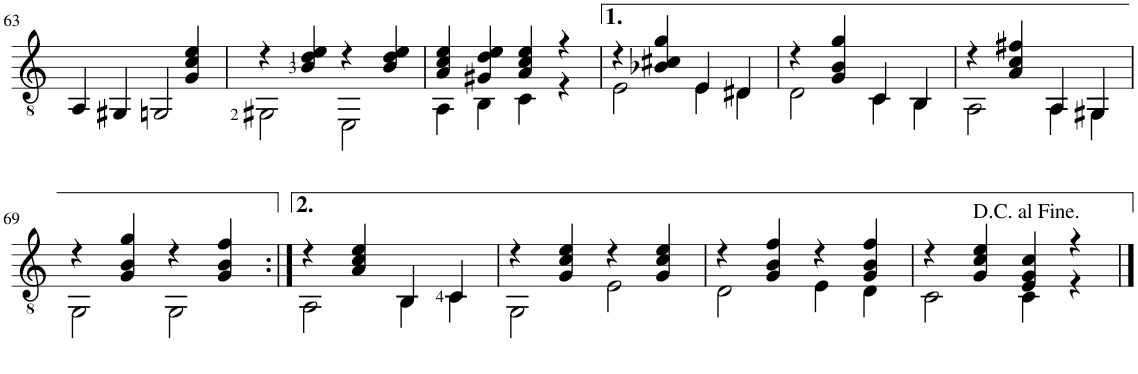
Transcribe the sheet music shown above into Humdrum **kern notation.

**kern
*part1
*staff1
*I"Guitar
*I'Guit.
!!LO:PB:g=z
*clefGv2
*k[]
*M2/2
*met(c|)
=63
*^
4AA/	2.ryy
4GG#X/	.
2GGn/	.
.	4G/ 4c/ 4e/
=64	=64
4r	2GG#X\
4B/ 4d/ 4e/	.
4r	2EE\
4B/ 4d/ 4e/	.
=65	=65
4A/ 4c/ 4e/	4AA\
4G#X/ 4d/ 4e/	4BB\
4A/ 4c/ 4e/	4C\
4r	4r
=66	=66
4r	2E\
4B-X/ 4c#X/ 4g/	.
4E/	4E\
4D#X/	4D#\
=67	=67
4r	2D\
4G/ 4B/ 4g/	.
4C/	4C\
4BB/	4BB\
=68	=68
4r	2AA\
4A/ 4c/ 4f#X/	.
4AA/	4AA\
4GG#X/	4GG#\
!!LO:LB:g=z	!!
=69	=69
4r	2GG\
4G/ 4B/ 4g/	.
4r	2GG\
4G/ 4B/ 4f/	.
=70:|!	=70:|!
4r	2AA\
4A/ 4c/ 4e/	.
4BB/	4BB\
4C/	4C\
=71	=71
4r	2GG\
4G/ 4c/ 4e/	.
4r	2E\
4G/ 4c/ 4e/	.
=72	=72
4r	2D\
4G/ 4B/ 4f/	.
4r	4E\
4G/ 4B/ 4f/	4D\
=73	=73
4r	2C\
4G/ 4c/ 4e/	.
4E/ 4G/ 4c/	4C\
4r	4r
*v	*v
==
*-
